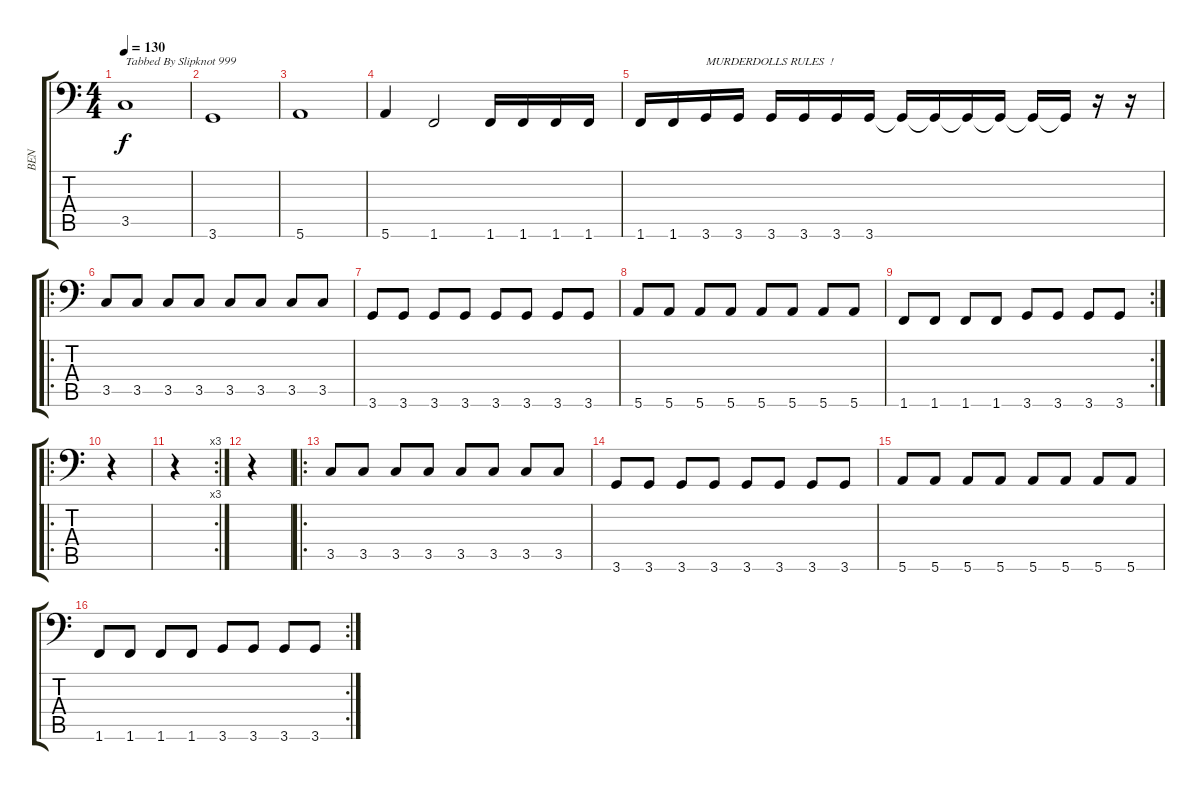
\track ("BEN" "BEN") {instrument electricbassfinger}
\staff {score tabs}
\tuning (E3 B2 G2 D2 A1 E1) {hide}
\ts (4 4)
\tempo 130
\clef f4
\ks c
3.5.1{txt "Tabbed By Slipknot 999" dy f instrument electricbassfinger} |
3.6.1 |
5.6.1 |
5.6.4 1.6.2 1.6.16 1.6.16 1.6.16 1.6.16 |
1.6.16 1.6.16 3.6.16{txt "MURDERDOLLS RULES  !"} 3.6.16 3.6.16 3.6.16 3.6.16 3.6.16 3.6{t}.16 3.6{t}.16 3.6{t}.16 3.6{t}.16 3.6{t}.16 3.6{t}.16 r.16 r.16 |
\ro
3.5.8 3.5.8 3.5.8 3.5.8 3.5.8 3.5.8 3.5.8 3.5.8 |
3.6.8 3.6.8 3.6.8 3.6.8 3.6.8 3.6.8 3.6.8 3.6.8 |
5.6.8 5.6.8 5.6.8 5.6.8 5.6.8 5.6.8 5.6.8 5.6.8 |
\rc 2
1.6.8 1.6.8 1.6.8 1.6.8 3.6.8 3.6.8 3.6.8 3.6.8 |
\ro
r.4 |
\rc 3
r.4 |
r.4 |
\ro
3.5.8 3.5.8 3.5.8 3.5.8 3.5.8 3.5.8 3.5.8 3.5.8 |
3.6.8 3.6.8 3.6.8 3.6.8 3.6.8 3.6.8 3.6.8 3.6.8 |
5.6.8 5.6.8 5.6.8 5.6.8 5.6.8 5.6.8 5.6.8 5.6.8 |
\rc 2
1.6.8 1.6.8 1.6.8 1.6.8 3.6.8 3.6.8 3.6.8 3.6.8
